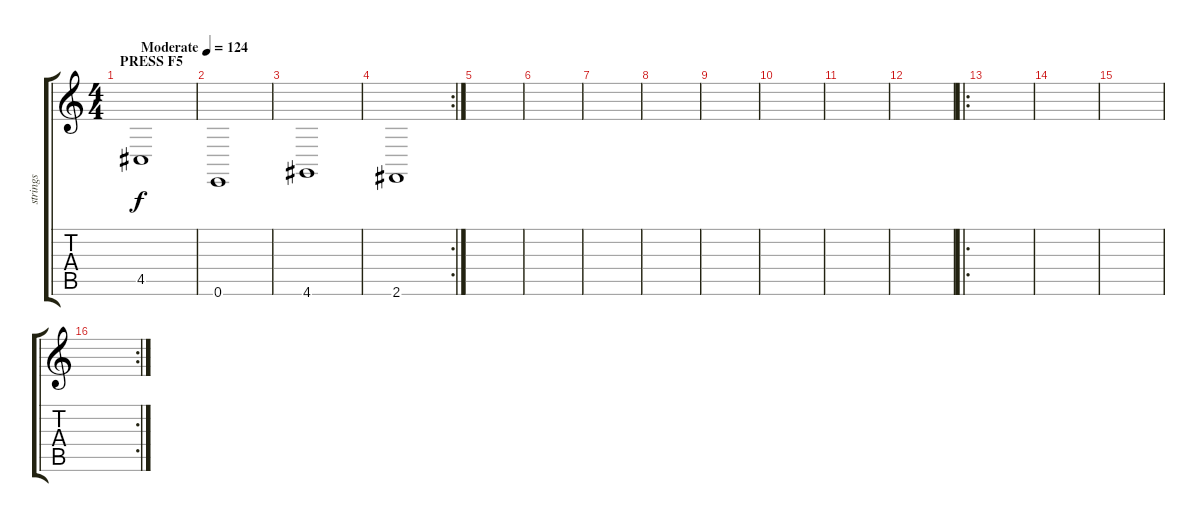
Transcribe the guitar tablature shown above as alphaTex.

\track ("strings" "strings") {instrument stringensemble1}
\staff {score tabs}
\tuning (E4 B3 G3 D3 A2 E2) {hide}
\ts (4 4)
\section ("" "PRESS F5")
\tempo (124 "Moderate")
\clef g2
\ks c
4.5.1{dy f instrument stringensemble1} |
0.6.1 |
4.6.1 |
\rc 2
2.6.1 |
|
|
|
|
|
|
|
|
\ro
|
|
|
\rc 2
